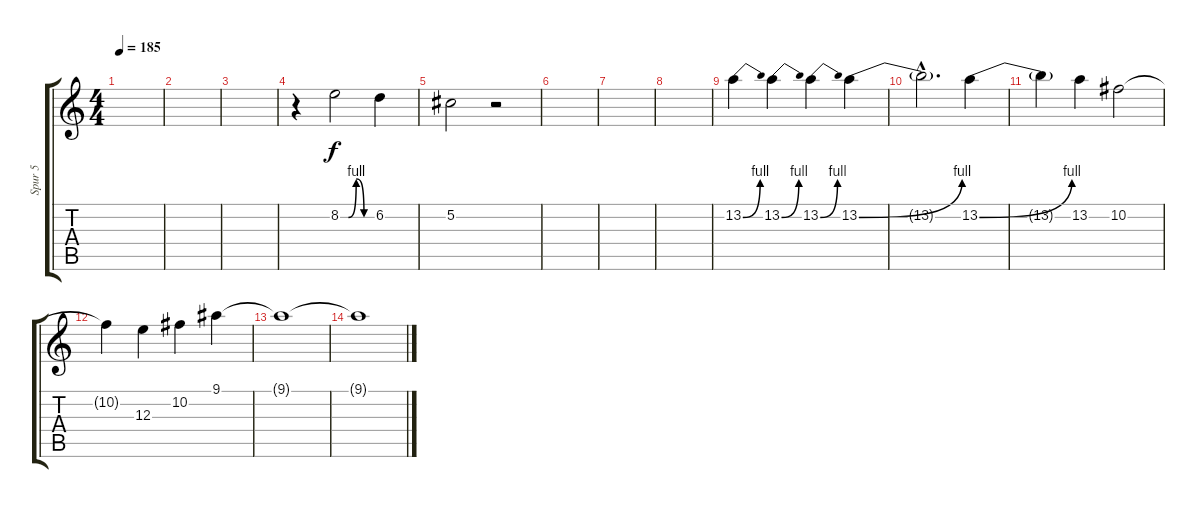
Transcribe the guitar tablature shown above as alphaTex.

\track ("Spur 5" "Spur 5") {instrument overdrivenguitar}
\staff {score tabs}
\tuning (Db4 Ab3 E3 B2 Gb2 B1) {hide}
\ts (4 4)
\tempo 185
\clef g2
\ks c
|
|
|
r.4 8.2{be (custom 0 0 15 0 30 4 45 0 60 0)}.2 6.2.4 |
5.2.2 r.2 |
|
\section ("" "")
|
|
13.2{be (bend 0 0 60 4)}.4 13.2{be (bend 0 0 60 4)}.4 13.2{be (bend 0 0 60 4)}.4 13.2{be (bend 0 0 60 4)}.4 |
13.2{hac t}.2{d} 13.2{be (bend 0 0 60 4)}.4 |
13.2{t}.4 13.2.4 10.2.2 |
10.2{t}.4 12.3.4 10.2.4 9.1.4 |
9.1{t}.1 |
9.1{t}.1
